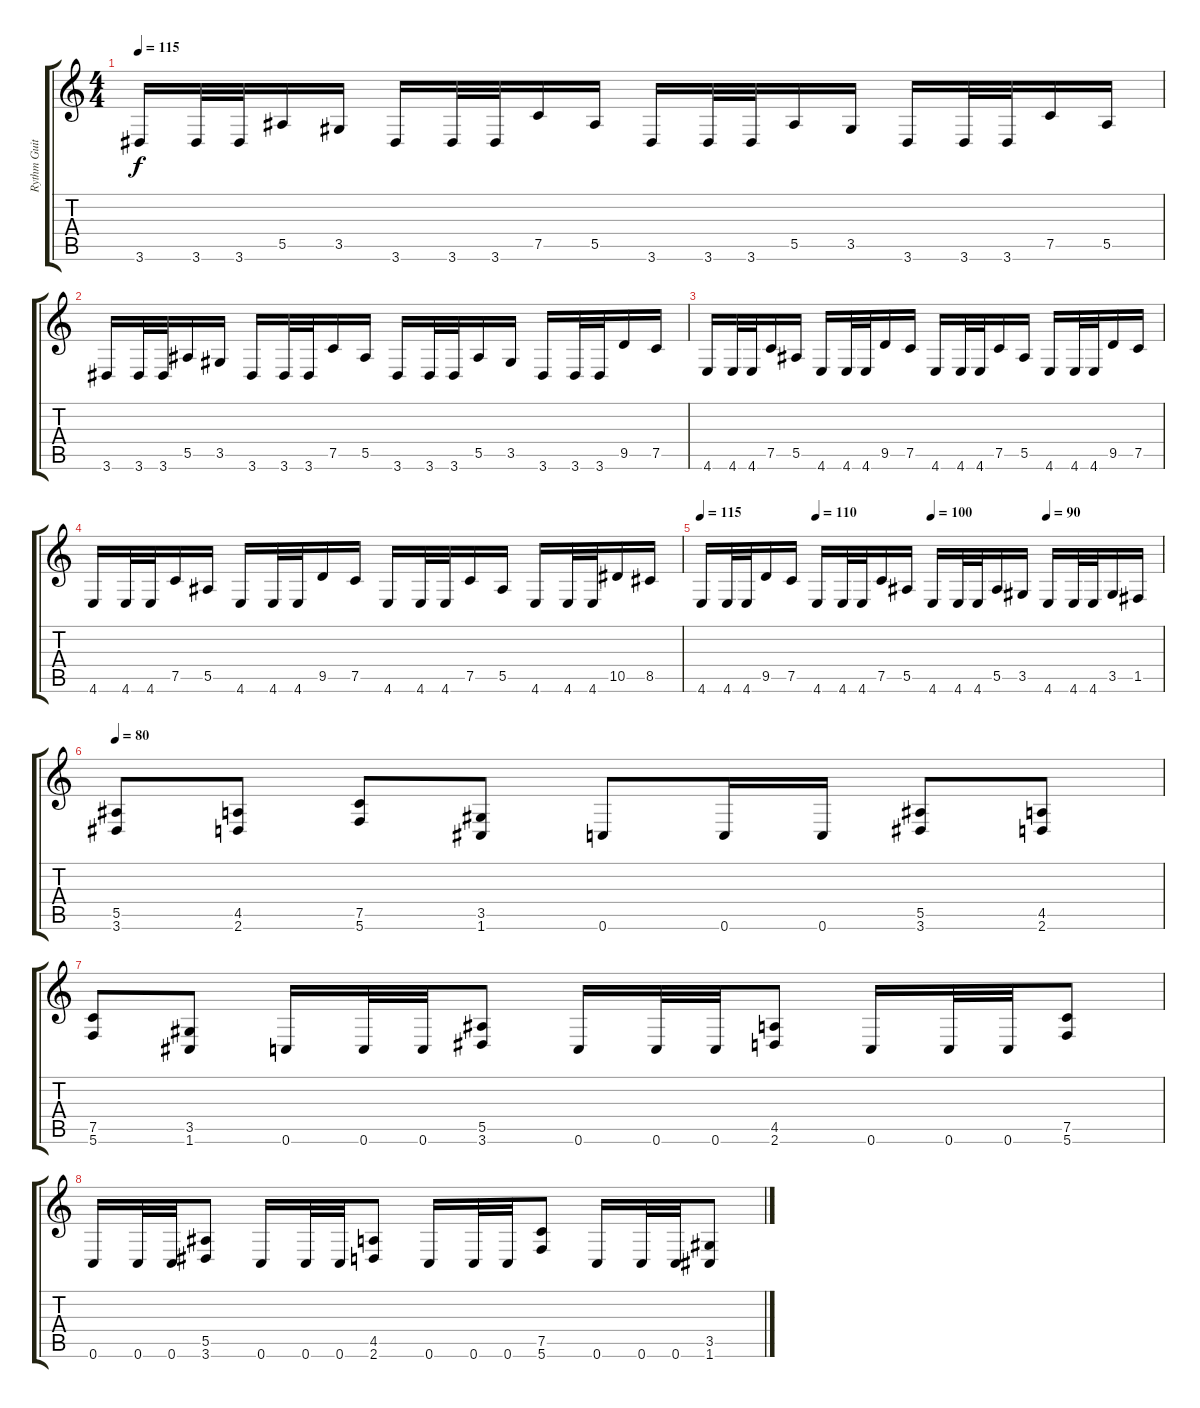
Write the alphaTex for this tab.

\track ("Rythm Guitar" "Rythm Guit") {instrument overdrivenguitar}
\staff {score tabs}
\tuning (C4 G3 Eb3 Bb2 F2 C2) {hide}
\ts (4 4)
\tempo 115
\clef g2
\ks c
3.6.16{dy f} 3.6.32 3.6.32 5.5.16 3.5.16 3.6.16 3.6.32 3.6.32 7.5.16 5.5.16 3.6.16 3.6.32 3.6.32 5.5.16 3.5.16 3.6.16 3.6.32 3.6.32 7.5.16 5.5.16 |
3.6.16 3.6.32 3.6.32 5.5.16 3.5.16 3.6.16 3.6.32 3.6.32 7.5.16 5.5.16 3.6.16 3.6.32 3.6.32 5.5.16 3.5.16 3.6.16 3.6.32 3.6.32 9.5.16 7.5.16 |
4.6.16 4.6.32 4.6.32 7.5.16 5.5.16 4.6.16 4.6.32 4.6.32 9.5.16 7.5.16 4.6.16 4.6.32 4.6.32 7.5.16 5.5.16 4.6.16 4.6.32 4.6.32 9.5.16 7.5.16 |
4.6.16 4.6.32 4.6.32 7.5.16 5.5.16 4.6.16 4.6.32 4.6.32 9.5.16 7.5.16 4.6.16 4.6.32 4.6.32 7.5.16 5.5.16 4.6.16 4.6.32 4.6.32 10.5.16 8.5.16 |
\tempo 115
\tempo (110 0.25)
\tempo (100 0.5)
\tempo (90 0.75)
4.6.16 4.6.32 4.6.32 9.5.16 7.5.16 4.6.16 4.6.32 4.6.32 7.5.16 5.5.16 4.6.16 4.6.32 4.6.32 5.5.16 3.5.16 4.6.16 4.6.32 4.6.32 3.5.16 1.5.16 |
\tempo 80
(5.5 3.6).8 (4.5 2.6).8 (7.5 5.6).8 (3.5 1.6).8 0.6.8 0.6.16 0.6.16 (5.5 3.6).8 (4.5 2.6).8 |
(7.5 5.6).8 (3.5 1.6).8 0.6.16 0.6.32 0.6.32 (5.5 3.6).8 0.6.16 0.6.32 0.6.32 (4.5 2.6).8 0.6.16 0.6.32 0.6.32 (7.5 5.6).8 |
0.6.16 0.6.32 0.6.32 (5.5 3.6).8 0.6.16 0.6.32 0.6.32 (4.5 2.6).8 0.6.16 0.6.32 0.6.32 (7.5 5.6).8 0.6.16 0.6.32 0.6.32 (3.5 1.6).8
